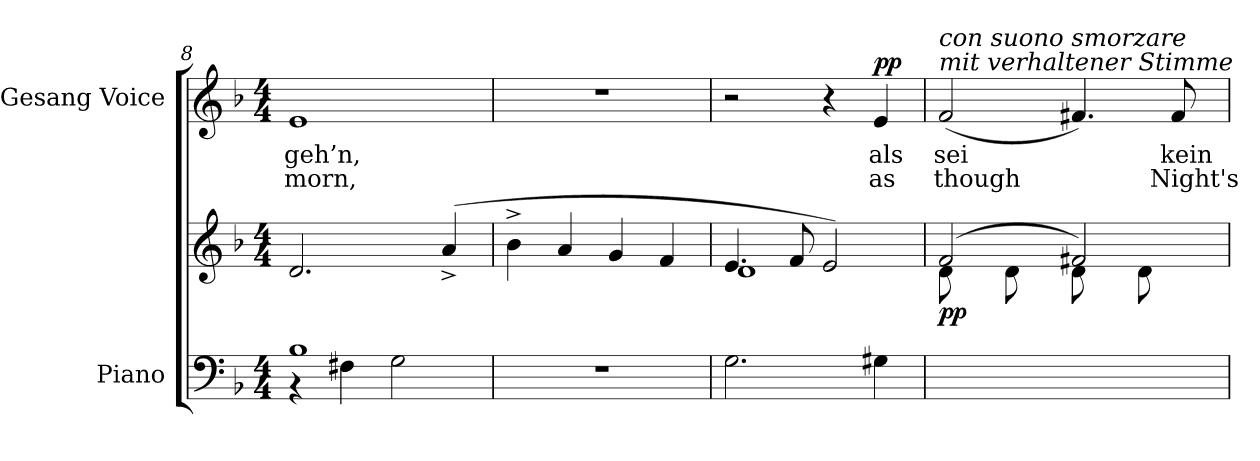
**kern	**kern	**dynam	**kern	**text	**text	**dynam
*part2	*part2	*part2	*part1	*part1	*part1	*part1
*staff3	*staff2	*staff2/3	*staff1	*staff1	*staff1	*staff1
*I"Piano	*	*	*I"Gesang Voice	*	*	*
*I'Pno	*	*	*	*	*	*
*clefF4	*clefG2	*	*clefG2	*	*	*
*k[b-]	*k[b-]	*	*k[b-]	*	*	*
*M4/4	*M4/4	*	*M4/4	*	*	*
=8	=8	=8	=8	=8	=8	=8
*^	*	*	*	*	*	*
!	!	!	!	!	!LO:LY:b	!LO:LY:b	!
1B-	4r	2.d/	.	1e	-geh’n,	morn,	.
.	4F#X\	.	.	.	.	.	.
.	2G\	.	.	.	.	.	.
.	.	(>4a^/	.	.	.	.	.
*v	*v	*	*	*	*	*	*
=9	=9	=9	=9	=9	=9	=9
1r	4b-^\	.	1r	.	.	.
.	4a/	.	.	.	.	.
.	4g/	.	.	.	.	.
.	4f/	.	.	.	.	.
=10	=10	=10	=10	=10	=10	=10
*	*^	*	*	*	*	*
2.G\	4.e/	1d	.	2r	.	.	.
.	8f/	.	.	.	.	.	.
.	2e/)	.	.	4r	.	.	.
!	!	!	!	!	!LO:LY:b	!LO:LY:b	!LO:DY:a
4G#X\	.	.	.	4e/	als	as	pp
!!LO:LB:g=z
=11	=11	=11	=11	=11	=11	=11	=11
!	!	!	!	!LO:TX:a:i:t=mit verhaltener Stimme	!	!	!
!	!	!	!	!LO:TX:a:i:t=con suono smorzare	!	!	!
!	!	!	!LO:DY:b	!	!LO:LY:b	!LO:LY:b	!
8ryy	(>2f/	(<8d\L	pp	(<2f/	sei	though	.
8A/	.	8ryy	.	.	.	.	.
8ryy	.	8d\	.	.	.	.	.
8A/J	.	8ryy	.	.	.	.	.
8ryy	2f#X/)	8d\L	.	4.f#X/)	.	.	.
8A/	.	8ryy	.	.	.	.	.
8ryy	.	8d\	.	.	.	.	.
!	!	!	!	!	!LO:LY:b	!LO:LY:b	!
8A/J)	.	8ryy	.	8f#/	kein	Night's	.
*	*v	*v	*	*	*	*	*
=	=	=	=	=	=	=
*-	*-	*-	*-	*-	*-	*-
